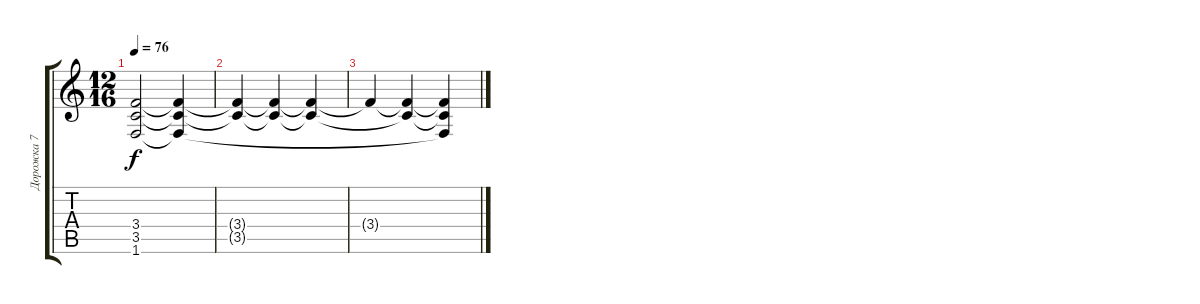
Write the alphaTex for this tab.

\track ("Дорожка 7" "Дорожка 7") {instrument distortionguitar}
\staff {score tabs}
\tuning (E4 B3 G3 D3 A2 E2) {hide}
\ts (12 16)
\tempo 76
\clef g2
\ks c
(3.4{t} 3.5{t} 1.6{t}).2{dy f} (3.4{t} 3.5{t} 1.6{t}).4 |
(3.4{t} 3.5{t}).4 (3.4{t} 3.5{t}).4 (3.4{t} 3.5{t}).4 |
3.4{t}.4 (3.4{t} 3.5{t}).4 (3.4{t} 3.5{t} 1.6{t}).4
